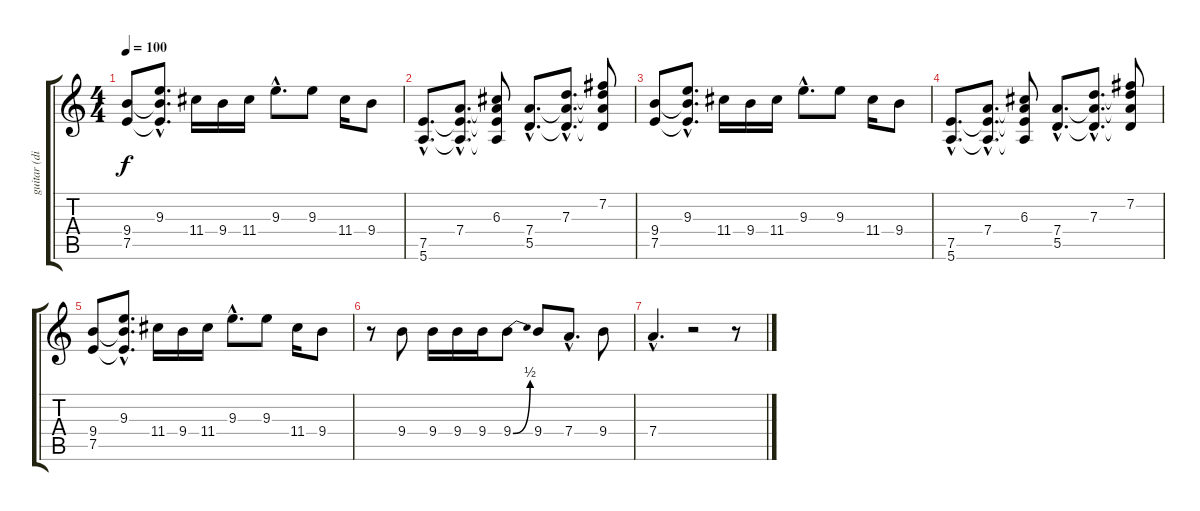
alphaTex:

\track ("guitar (distortion)" "guitar (di") {instrument distortionguitar}
\staff {score tabs}
\tuning (E4 B3 G3 D3 A2 E2) {hide}
\ts (4 4)
\tempo 100
\clef g2
\ks c
(9.4 7.5).8{dy f} (9.3{hac} 9.4{hac t} 7.5{hac t}).8{d} 11.4.16 9.4.16 11.4.16 9.3{hac}.8{d} 9.3.8 11.4.16 9.4.8 |
(7.5{hac} 5.6{hac}).8{d} (7.4{hac} 7.5{hac t} 5.6{hac t}).8{d} (6.3 7.4{t} 7.5{t} 5.6{t}).8 (7.4{hac} 5.5{hac}).8{d} (7.3{hac} 7.4{hac t} 5.5{hac t}).8{d} (7.2 7.3{t} 7.4{t} 5.5{t}).8 |
(9.4 7.5).8 (9.3{hac} 9.4{hac t} 7.5{hac t}).8{d} 11.4.16 9.4.16 11.4.16 9.3{hac}.8{d} 9.3.8 11.4.16 9.4.8 |
(7.5{hac} 5.6{hac}).8{d} (7.4{hac} 7.5{hac t} 5.6{hac t}).8{d} (6.3 7.4{t} 7.5{t} 5.6{t}).8 (7.4{hac} 5.5{hac}).8{d} (7.3{hac} 7.4{hac t} 5.5{hac t}).8{d} (7.2 7.3{t} 7.4{t} 5.5{t}).8 |
(9.4 7.5).8 (9.3{hac} 9.4{hac t} 7.5{hac t}).8{d} 11.4.16 9.4.16 11.4.16 9.3{hac}.8{d} 9.3.8 11.4.16 9.4.8 |
r.8 9.4.8 9.4.16 9.4.16 9.4.16 9.4{be (bend 0 0 60 2)}.8 9.4.8 7.4{hac}.8{d} 9.4.8 |
7.4{hac}.4{d} r.2 r.8
